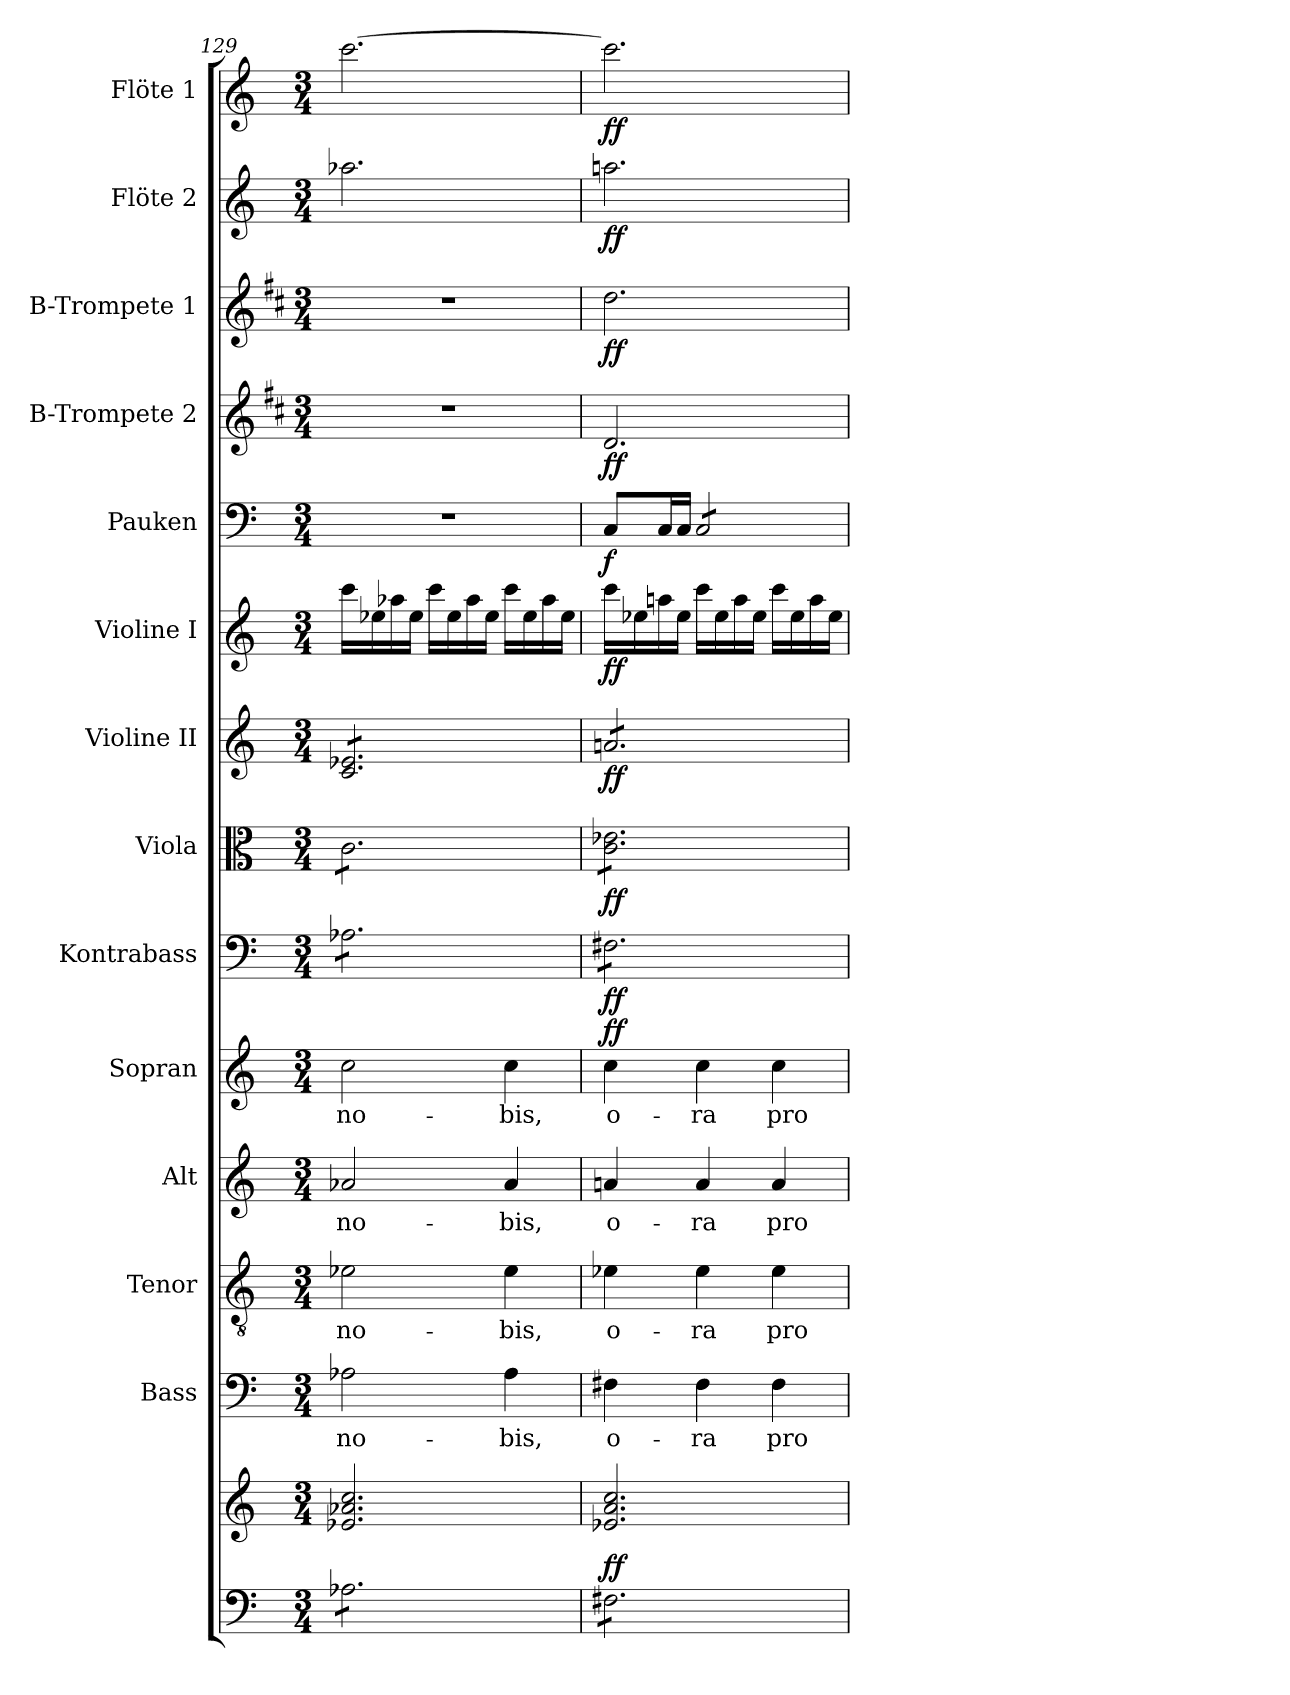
**kern	**kern	**dynam	**kern	**text	**kern	**text	**kern	**text	**kern	**text	**dynam	**kern	**dynam	**kern	**dynam	**kern	**dynam	**kern	**dynam	**kern	**dynam	**kern	**dynam	**kern	**dynam	**kern	**dynam	**kern	**dynam
*part14	*part14	*part14	*part13	*part13	*part12	*part12	*part11	*part11	*part10	*part10	*part10	*part9	*part9	*part8	*part8	*part7	*part7	*part6	*part6	*part5	*part5	*part4	*part4	*part3	*part3	*part2	*part2	*part1	*part1
*staff15	*staff14	*staff14/15	*staff13	*staff13	*staff12	*staff12	*staff11	*staff11	*staff10	*staff10	*staff10	*staff9	*staff9	*staff8	*staff8	*staff7	*staff7	*staff6	*staff6	*staff5	*staff5	*staff4	*staff4	*staff3	*staff3	*staff2	*staff2	*staff1	*staff1
*	*	*	*I"Bass	*	*I"Tenor	*	*I"Alt	*	*I"Sopran	*	*	*I"Kontrabass	*	*I"Viola	*	*I"Violine II	*	*I"Violine I	*	*I"Pauken	*	*I"B-Trompete 2	*	*I"B-Trompete 1	*	*I"Flöte 2	*	*I"Flöte 1	*
*	*	*	*I'B.	*	*I'T.	*	*I'A.	*	*I'S.	*	*	*I'Kb.	*	*I'Vla.	*	*I'Vl. II	*	*I'Vl. I	*	*I'Pk.	*	*I'B Trp. 2	*	*I'B Trp. 1	*	*I'Fl. 2	*	*I'Fl. 1	*
*clefF4	*clefG2	*	*clefF4	*	*clefGv2	*	*clefG2	*	*clefG2	*	*	*clefF4	*	*clefC3	*	*clefG2	*	*clefG2	*	*clefF4	*	*clefG2	*	*clefG2	*	*clefG2	*	*clefG2	*
*	*	*	*	*	*	*	*	*	*	*	*	*ITrd7c12	*	*	*	*	*	*	*	*	*	*ITrd1c2	*	*ITrd1c2	*	*	*	*	*
*k[]	*k[]	*	*k[]	*	*k[]	*	*k[]	*	*k[]	*	*	*k[]	*	*k[]	*	*k[]	*	*k[]	*	*k[]	*	*k[]	*	*k[]	*	*k[]	*	*k[]	*
*C:	*C:	*	*C:	*	*C:	*	*C:	*	*C:	*	*	*C:	*	*C:	*	*C:	*	*C:	*	*C:	*	*C:	*	*C:	*	*C:	*	*C:	*
*M3/4	*M3/4	*	*M3/4	*	*M3/4	*	*M3/4	*	*M3/4	*	*	*M3/4	*	*M3/4	*	*M3/4	*	*M3/4	*	*M3/4	*	*M3/4	*	*M3/4	*	*M3/4	*	*M3/4	*
=129	=129	=129	=129	=129	=129	=129	=129	=129	=129	=129	=129	=129	=129	=129	=129	=129	=129	=129	=129	=129	=129	=129	=129	=129	=129	=129	=129	=129	=129
!	!	!	!	!LO:LY:b	!	!LO:LY:b	!	!LO:LY:b	!	!LO:LY:b	!	!	!	!	!	!	!	!	!	!	!	!	!	!	!	!	!	!	!
*tremolo	*	*	*	*	*	*	*	*	*	*	*	*	*	*	*	*	*	*	*	*	*	*	*	*	*	*	*	*	*
*	*	*	*	*	*	*	*	*	*	*	*	*tremolo	*	*	*	*	*	*	*	*	*	*	*	*	*	*	*	*	*
*	*	*	*	*	*	*	*	*	*	*	*	*	*	*tremolo	*	*	*	*	*	*	*	*	*	*	*	*	*	*	*
*	*	*	*	*	*	*	*	*	*	*	*	*	*	*	*	*tremolo	*	*	*	*	*	*	*	*	*	*	*	*	*
8A-X\L	2.e-X/ 2.a-X/ 2.cc/	.	2A-X\	no-	2e-X\	no-	2a-X/	no-	2cc\	no-	.	8AA-X\L	.	8c\L	.	8c/ 8e-X/L	.	16ccc\LL	.	2.r	.	2.r	.	2.r	.	2.aa-X\	.	[2.ccc\	.
.	.	.	.	.	.	.	.	.	.	.	.	.	.	.	.	.	.	16ee-X\	.	.	.	.	.	.	.	.	.	.	.
8A-X\	.	.	.	.	.	.	.	.	.	.	.	8AA-X\	.	8c\	.	8c/ 8e-X/	.	16aa-X\	.	.	.	.	.	.	.	.	.	.	.
.	.	.	.	.	.	.	.	.	.	.	.	.	.	.	.	.	.	16ee-\JJ	.	.	.	.	.	.	.	.	.	.	.
8A-X\	.	.	.	.	.	.	.	.	.	.	.	8AA-X\	.	8c\	.	8c/ 8e-X/	.	16ccc\LL	.	.	.	.	.	.	.	.	.	.	.
.	.	.	.	.	.	.	.	.	.	.	.	.	.	.	.	.	.	16ee-\	.	.	.	.	.	.	.	.	.	.	.
8A-X\	.	.	.	.	.	.	.	.	.	.	.	8AA-X\	.	8c\	.	8c/ 8e-X/	.	16aa-\	.	.	.	.	.	.	.	.	.	.	.
.	.	.	.	.	.	.	.	.	.	.	.	.	.	.	.	.	.	16ee-\JJ	.	.	.	.	.	.	.	.	.	.	.
!	!	!	!	!LO:LY:b	!	!LO:LY:b	!	!LO:LY:b	!	!LO:LY:b	!	!	!	!	!	!	!	!	!	!	!	!	!	!	!	!	!	!	!
8A-X\	.	.	4A-\	-bis,	4e-\	-bis,	4a-/	-bis,	4cc\	-bis,	.	8AA-X\	.	8c\	.	8c/ 8e-X/	.	16ccc\LL	.	.	.	.	.	.	.	.	.	.	.
.	.	.	.	.	.	.	.	.	.	.	.	.	.	.	.	.	.	16ee-\	.	.	.	.	.	.	.	.	.	.	.
8A-X\J	.	.	.	.	.	.	.	.	.	.	.	8AA-X\J	.	8c\J	.	8c/ 8e-X/J	.	16aa-\	.	.	.	.	.	.	.	.	.	.	.
.	.	.	.	.	.	.	.	.	.	.	.	.	.	.	.	.	.	16ee-\JJ	.	.	.	.	.	.	.	.	.	.	.
=130	=130	=130	=130	=130	=130	=130	=130	=130	=130	=130	=130	=130	=130	=130	=130	=130	=130	=130	=130	=130	=130	=130	=130	=130	=130	=130	=130	=130	=130
!	!	!LO:DY:a=2	!	!LO:LY:b	!	!LO:LY:b	!	!LO:LY:b	!	!LO:LY:b	!LO:DY:a	!	!LO:DY:b	!	!LO:DY:b	!	!LO:DY:b	!	!LO:DY:b	!	!LO:DY:b	!	!LO:DY:b	!	!LO:DY:b	!	!LO:DY:b	!	!LO:DY:b
8F#X\L	2.e-X/ 2.a/ 2.cc/	ff	4F#X\	o-	4e-X\	o-	4an/	o-	4cc\	o-	ff	8FF#X\L	ff	8c\ 8e-X\L	ff	8an/L	ff	16ccc\LL	ff	8C/L	f	2.c/	ff	2.cc\	ff	2.aan\	ff	2.ccc\]	ff
.	.	.	.	.	.	.	.	.	.	.	.	.	.	.	.	.	.	16ee-X\	.	.	.	.	.	.	.	.	.	.	.
8F#X\	.	.	.	.	.	.	.	.	.	.	.	8FF#X\	.	8c\ 8e-X\	.	8an/	.	16aan\	.	16C/L	.	.	.	.	.	.	.	.	.
.	.	.	.	.	.	.	.	.	.	.	.	.	.	.	.	.	.	16ee-\JJ	.	16C/JJ	.	.	.	.	.	.	.	.	.
!	!	!	!	!LO:LY:b	!	!LO:LY:b	!	!LO:LY:b	!	!LO:LY:b	!	!	!	!	!	!	!	!	!	!	!	!	!	!	!	!	!	!	!
*	*	*	*	*	*	*	*	*	*	*	*	*	*	*	*	*	*	*	*	*tremolo	*	*	*	*	*	*	*	*	*
8F#X\	.	.	4F#\	-ra	4e-\	-ra	4a/	-ra	4cc\	-ra	.	8FF#X\	.	8c\ 8e-X\	.	8an/	.	16ccc\LL	.	8C/L	.	.	.	.	.	.	.	.	.
.	.	.	.	.	.	.	.	.	.	.	.	.	.	.	.	.	.	16ee-\	.	.	.	.	.	.	.	.	.	.	.
8F#X\	.	.	.	.	.	.	.	.	.	.	.	8FF#X\	.	8c\ 8e-X\	.	8an/	.	16aa\	.	8C/	.	.	.	.	.	.	.	.	.
.	.	.	.	.	.	.	.	.	.	.	.	.	.	.	.	.	.	16ee-\JJ	.	.	.	.	.	.	.	.	.	.	.
!	!	!	!	!LO:LY:b	!	!LO:LY:b	!	!LO:LY:b	!	!LO:LY:b	!	!	!	!	!	!	!	!	!	!	!	!	!	!	!	!	!	!	!
8F#X\	.	.	4F#\	pro	4e-\	pro	4a/	pro	4cc\	pro	.	8FF#X\	.	8c\ 8e-X\	.	8an/	.	16ccc\LL	.	8C/	.	.	.	.	.	.	.	.	.
.	.	.	.	.	.	.	.	.	.	.	.	.	.	.	.	.	.	16ee-\	.	.	.	.	.	.	.	.	.	.	.
8F#X\J	.	.	.	.	.	.	.	.	.	.	.	8FF#X\J	.	8c\ 8e-X\J	.	8an/J	.	16aa\	.	8C/J	.	.	.	.	.	.	.	.	.
*	*	*	*	*	*	*	*	*	*	*	*	*	*	*	*	*	*	*	*	*Xtremolo	*	*	*	*	*	*	*	*	*
*	*	*	*	*	*	*	*	*	*	*	*	*	*	*	*	*Xtremolo	*	*	*	*	*	*	*	*	*	*	*	*	*
*	*	*	*	*	*	*	*	*	*	*	*	*	*	*Xtremolo	*	*	*	*	*	*	*	*	*	*	*	*	*	*	*
*	*	*	*	*	*	*	*	*	*	*	*	*Xtremolo	*	*	*	*	*	*	*	*	*	*	*	*	*	*	*	*	*
*Xtremolo	*	*	*	*	*	*	*	*	*	*	*	*	*	*	*	*	*	*	*	*	*	*	*	*	*	*	*	*	*
.	.	.	.	.	.	.	.	.	.	.	.	.	.	.	.	.	.	16ee-\JJ	.	.	.	.	.	.	.	.	.	.	.
=	=	=	=	=	=	=	=	=	=	=	=	=	=	=	=	=	=	=	=	=	=	=	=	=	=	=	=	=	=
*-	*-	*-	*-	*-	*-	*-	*-	*-	*-	*-	*-	*-	*-	*-	*-	*-	*-	*-	*-	*-	*-	*-	*-	*-	*-	*-	*-	*-	*-
